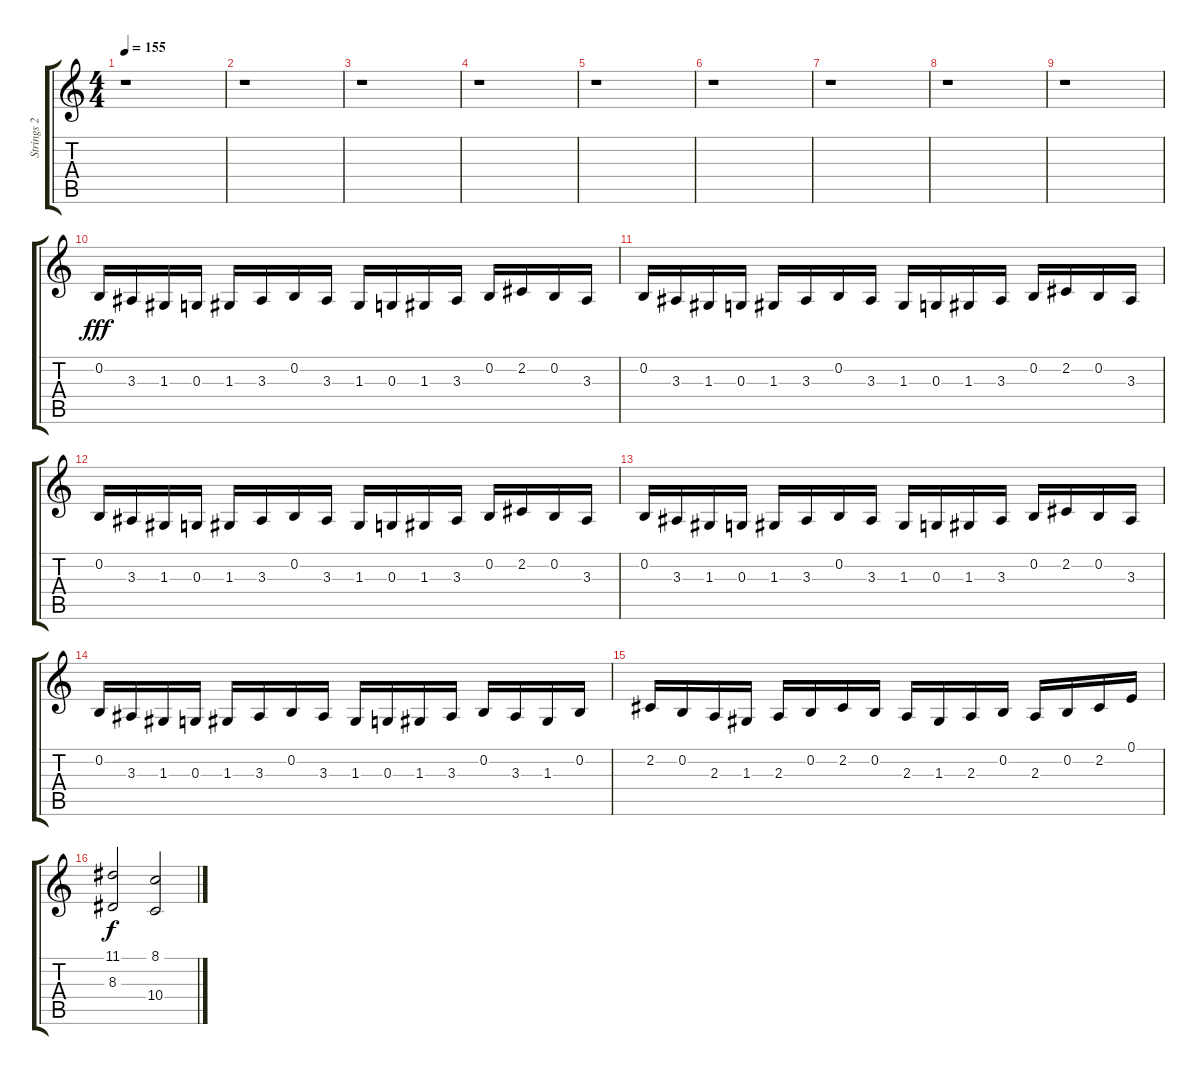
\track ("Strings 2" "Strings 2") {instrument stringensemble1}
\staff {score tabs}
\tuning (E4 B3 G3 D3 A2 E2) {hide}
\ts (4 4)
\tempo 155
\clef g2
\ks c
r.1{dy f} |
r.1 |
r.1 |
r.1 |
r.1 |
r.1 |
r.1 |
r.1 |
r.1 |
0.2.16{dy fff} 3.3.16 1.3.16 0.3.16 1.3.16 3.3.16 0.2.16 3.3.16 1.3.16 0.3.16 1.3.16 3.3.16 0.2.16 2.2.16 0.2.16 3.3.16 |
0.2.16 3.3.16 1.3.16 0.3.16 1.3.16 3.3.16 0.2.16 3.3.16 1.3.16 0.3.16 1.3.16 3.3.16 0.2.16 2.2.16 0.2.16 3.3.16 |
0.2.16 3.3.16 1.3.16 0.3.16 1.3.16 3.3.16 0.2.16 3.3.16 1.3.16 0.3.16 1.3.16 3.3.16 0.2.16 2.2.16 0.2.16 3.3.16 |
0.2.16 3.3.16 1.3.16 0.3.16 1.3.16 3.3.16 0.2.16 3.3.16 1.3.16 0.3.16 1.3.16 3.3.16 0.2.16 2.2.16 0.2.16 3.3.16 |
0.2.16 3.3.16 1.3.16 0.3.16 1.3.16 3.3.16 0.2.16 3.3.16 1.3.16 0.3.16 1.3.16 3.3.16 0.2.16 3.3.16 1.3.16 0.2.16 |
2.2.16 0.2.16 2.3.16 1.3.16 2.3.16 0.2.16 2.2.16 0.2.16 2.3.16 1.3.16 2.3.16 0.2.16 2.3.16 0.2.16 2.2.16 0.1.16 |
(11.1 8.3).2{dy f} (8.1 10.4).2
